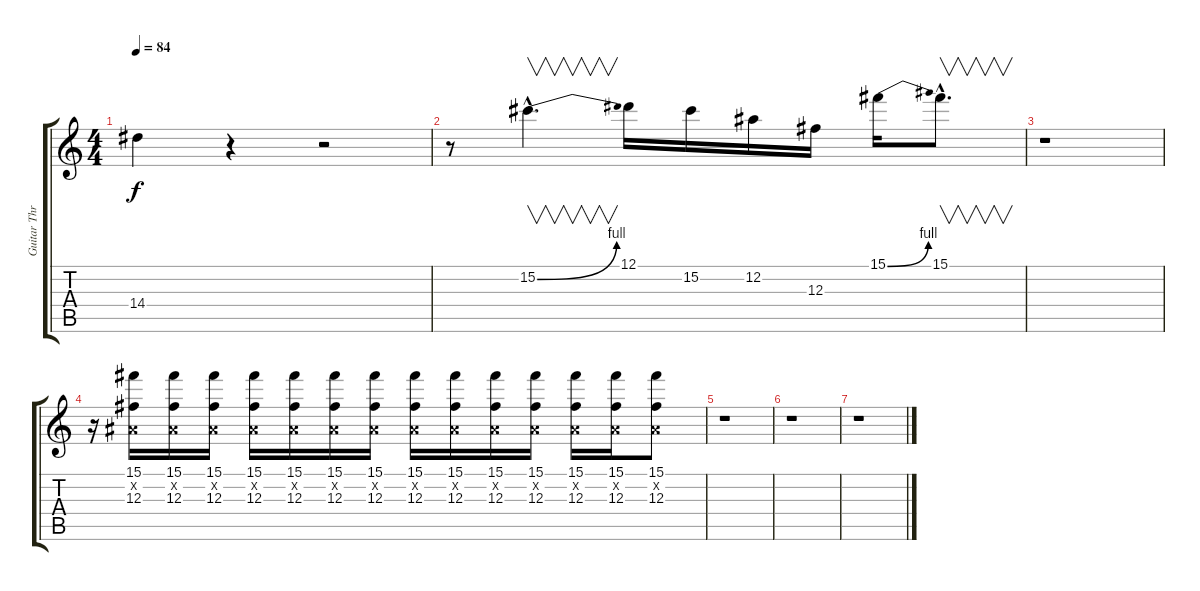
\track ("Guitar Three" "Guitar Thr") {instrument distortionguitar}
\staff {score tabs}
\tuning (Eb4 Bb3 Gb3 Db3 Ab2 Eb2) {hide}
\ts (4 4)
\tempo 84
\clef g2
\ks c
14.4{t}.4{dy f} r.4 r.2 |
r.8 15.2{be (bend 0 0 60 4) hac}.4{v d} 12.1.16 15.2.16 12.2.16 12.3.16 15.1{be (bend 0 0 60 4)}.16 15.1{hac}.8{v d} |
r.1 |
r.16 (15.1 0.2{x} 12.3).16 (15.1 0.2{x} 12.3).16 (15.1 0.2{x} 12.3).16 (15.1 0.2{x} 12.3).16 (15.1 0.2{x} 12.3).16 (15.1 0.2{x} 12.3).16 (15.1 0.2{x} 12.3).16 (15.1 0.2{x} 12.3).16 (15.1 0.2{x} 12.3).16 (15.1 0.2{x} 12.3).16 (15.1 0.2{x} 12.3).16 (15.1 0.2{x} 12.3).16 (15.1 0.2{x} 12.3).16 (15.1 0.2{x} 12.3).8 |
r.1 |
r.1 |
r.1
